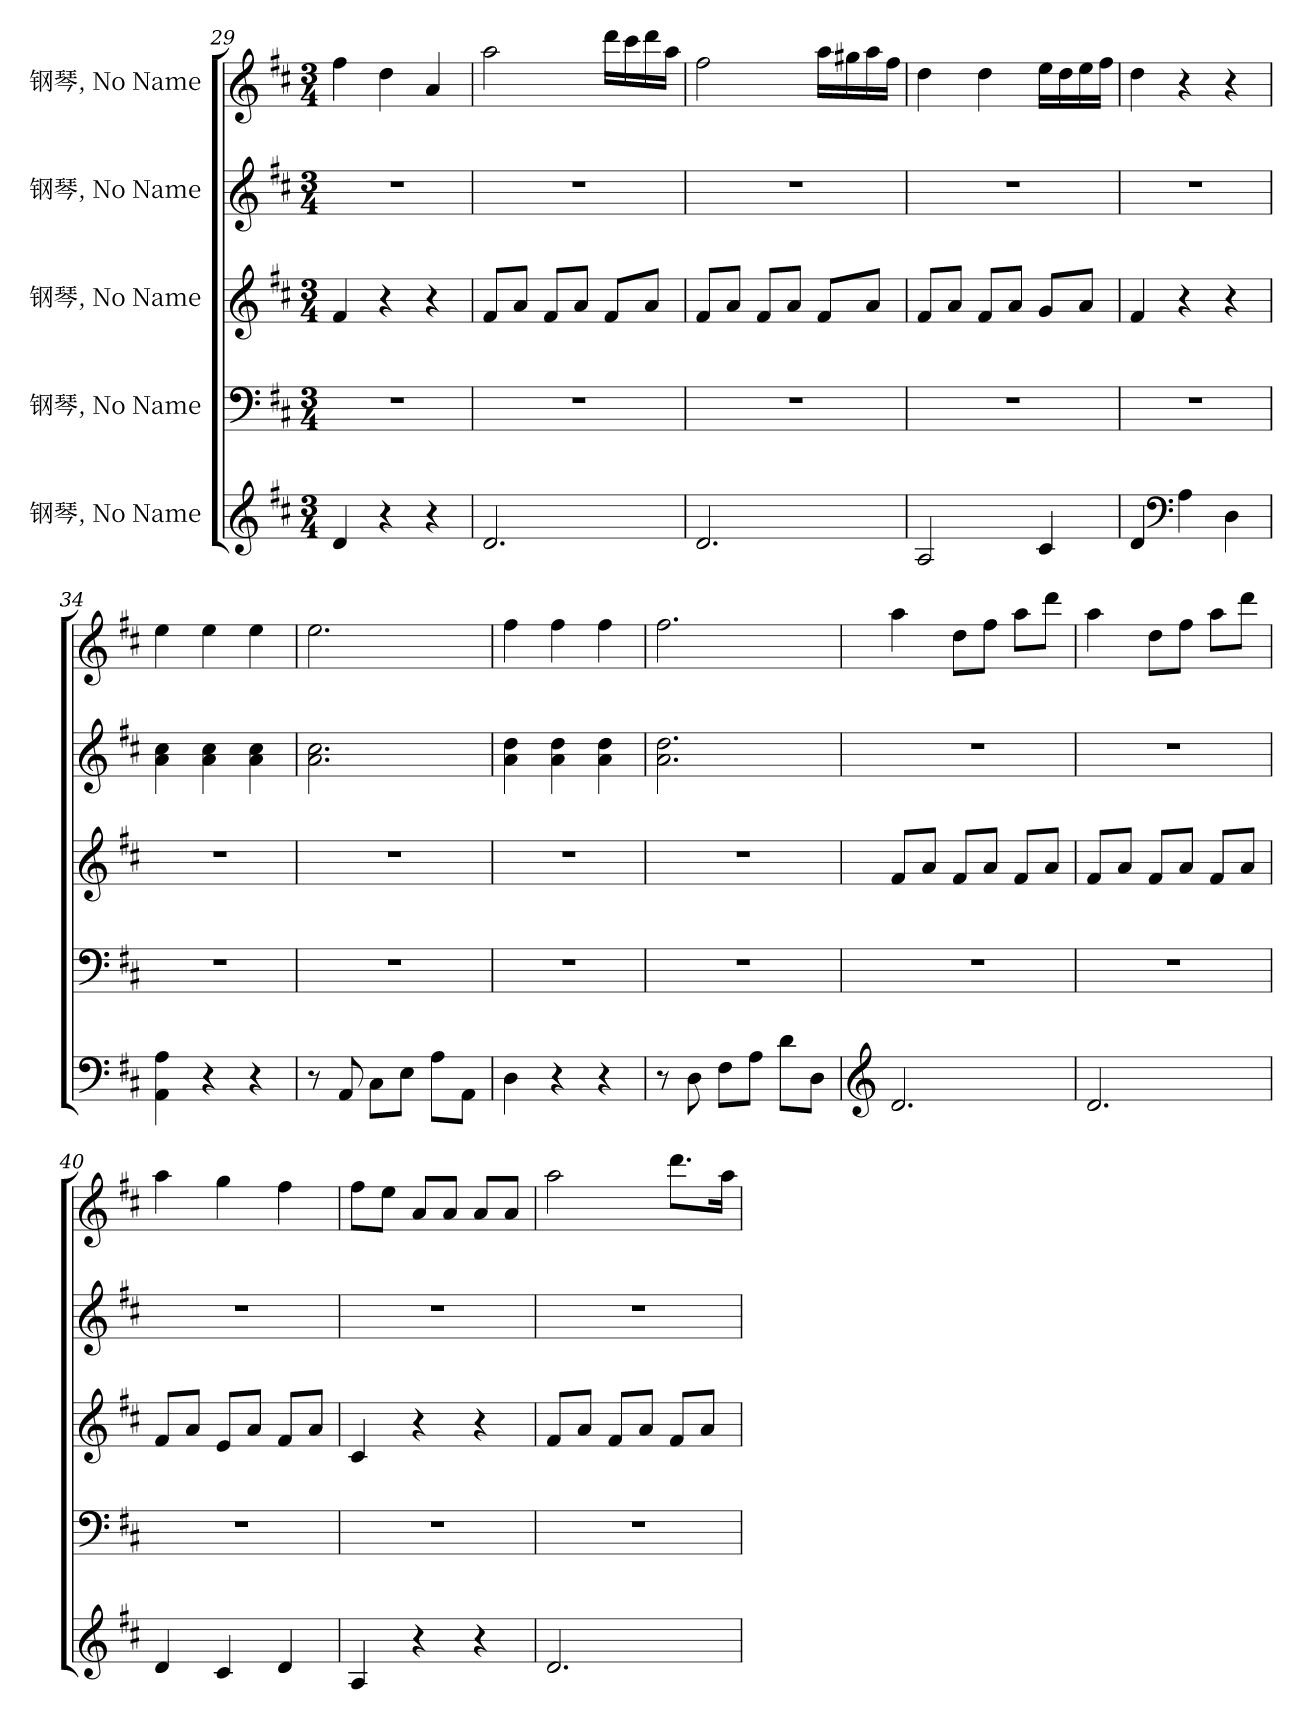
**kern	**kern	**kern	**kern	**kern
*part5	*part4	*part3	*part2	*part1
*staff5	*staff4	*staff3	*staff2	*staff1
*I"钢琴, No Name	*I"钢琴, No Name	*I"钢琴, No Name	*I"钢琴, No Name	*I"钢琴, No Name
*clefG2	*clefF4	*clefG2	*clefG2	*clefG2
*k[f#c#]	*k[f#c#]	*k[f#c#]	*k[f#c#]	*k[f#c#]
*M3/4	*M3/4	*M3/4	*M3/4	*M3/4
=29	=29	=29	=29	=29
4d/	2.r	4f#/	2.r	4ff#\
4r	.	4r	.	4dd\
4r	.	4r	.	4a/
=30	=30	=30	=30	=30
*	*	*	*	*MM119
2.d/	2.r	8f#/L	2.r	2aa\
.	.	8a/J	.	.
.	.	8f#/L	.	.
.	.	8a/J	.	.
.	.	8f#/L	.	16ddd\LL
.	.	.	.	16ccc#\
.	.	8a/J	.	16ddd\
.	.	.	.	16aa\JJ
=31	=31	=31	=31	=31
2.d/	2.r	8f#/L	2.r	2ff#\
.	.	8a/J	.	.
.	.	8f#/L	.	.
.	.	8a/J	.	.
.	.	8f#/L	.	16aa\LL
.	.	.	.	16gg#X\
.	.	8a/J	.	16aa\
.	.	.	.	16ff#\JJ
=32	=32	=32	=32	=32
2A/	2.r	8f#/L	2.r	4dd\
.	.	8a/J	.	.
.	.	8f#/L	.	4dd\
.	.	8a/J	.	.
4c#/	.	8g/L	.	16ee\LL
.	.	.	.	16dd\
.	.	8a/J	.	16ee\
*	*	*	*	*MM118
.	.	.	.	16ff#\JJ
!!LO:PB:g=z
=33	=33	=33	=33	=33
4d/	2.r	4f#/	2.r	4dd\
*clefF4	*	*	*	*
4A\	.	4r	.	4r
4D\	.	4r	.	4r
=34	=34	=34	=34	=34
*	*	*	*	*MM119
4AA\ 4A\	2.r	2.r	4a\ 4cc#\	4ee\
4r	.	.	4a\ 4cc#\	4ee\
4r	.	.	4a\ 4cc#\	4ee\
=35	=35	=35	=35	=35
8r	2.r	2.r	2.a\ 2.cc#\	2.ee\
8AA/	.	.	.	.
8C#\L	.	.	.	.
8E\J	.	.	.	.
8A\L	.	.	.	.
8AA\J	.	.	.	.
=36	=36	=36	=36	=36
*	*	*	*	*MM119
4D\	2.r	2.r	4a\ 4dd\	4ff#\
4r	.	.	4a\ 4dd\	4ff#\
4r	.	.	4a\ 4dd\	4ff#\
=37	=37	=37	=37	=37
8r	2.r	2.r	2.a\ 2.dd\	2.ff#\
8D\	.	.	.	.
8F#\L	.	.	.	.
8A\J	.	.	.	.
8d\L	.	.	.	.
8D\J	.	.	.	.
=38	=38	=38	=38	=38
*clefG2	*	*	*	*
2.d/	2.r	8f#/L	2.r	4aa\
.	.	8a/J	.	.
.	.	8f#/L	.	8dd\L
.	.	8a/J	.	8ff#\J
.	.	8f#/L	.	8aa\L
.	.	8a/J	.	8ddd\J
!!LO:LB:g=z
=39	=39	=39	=39	=39
2.d/	2.r	8f#/L	2.r	4aa\
.	.	8a/J	.	.
.	.	8f#/L	.	8dd\L
.	.	8a/J	.	8ff#\J
.	.	8f#/L	.	8aa\L
.	.	8a/J	.	8ddd\J
=40	=40	=40	=40	=40
4d/	2.r	8f#/L	2.r	4aa\
.	.	8a/J	.	.
4c#/	.	8e/L	.	4gg\
.	.	8a/J	.	.
4d/	.	8f#/L	.	4ff#\
.	.	8a/J	.	.
=41	=41	=41	=41	=41
4A/	2.r	4c#/	2.r	8ff#\L
.	.	.	.	8ee\J
4r	.	4r	.	8a/L
.	.	.	.	8a/J
4r	.	4r	.	8a/L
.	.	.	.	8a/J
=42	=42	=42	=42	=42
*	*	*	*	*MM119
2.d/	2.r	8f#/L	2.r	2aa\
.	.	8a/J	.	.
.	.	8f#/L	.	.
.	.	8a/J	.	.
.	.	8f#/L	.	8.ddd\L
.	.	8a/J	.	.
.	.	.	.	16aa\Jk
=	=	=	=	=
*-	*-	*-	*-	*-
